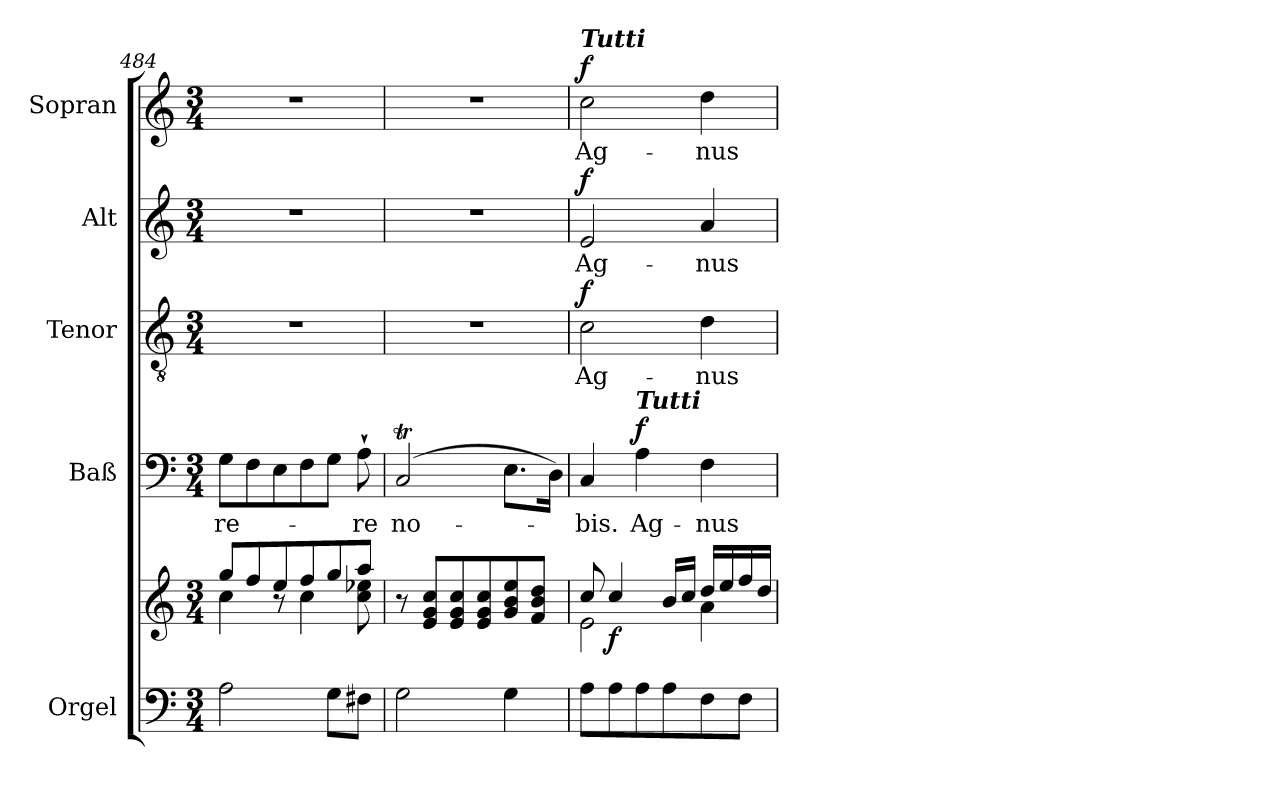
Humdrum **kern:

**kern	**kern	**dynam	**kern	**text	**dynam	**kern	**text	**dynam	**kern	**text	**dynam	**kern	**text	**dynam
*part5	*part5	*part5	*part4	*part4	*part4	*part3	*part3	*part3	*part2	*part2	*part2	*part1	*part1	*part1
*staff6	*staff5	*staff5/6	*staff4	*staff4	*staff4	*staff3	*staff3	*staff3	*staff2	*staff2	*staff2	*staff1	*staff1	*staff1
*I"Orgel	*	*	*I"Baß	*	*	*I"Tenor	*	*	*I"Alt	*	*	*I"Sopran	*	*
*clefF4	*clefG2	*	*clefF4	*	*	*clefGv2	*	*	*clefG2	*	*	*clefG2	*	*
*k[]	*k[]	*	*k[]	*	*	*k[]	*	*	*k[]	*	*	*k[]	*	*
*C:	*C:	*	*C:	*	*	*C:	*	*	*C:	*	*	*C:	*	*
*M3/4	*M3/4	*	*M3/4	*	*	*M3/4	*	*	*M3/4	*	*	*M3/4	*	*
=484	=484	=484	=484	=484	=484	=484	=484	=484	=484	=484	=484	=484	=484	=484
*	*^	*	*	*	*	*	*	*	*	*	*	*	*	*
!	!	!	!	!	!LO:LY:b	!	!	!	!	!	!	!	!	!	!
2A\	8gg/L	4cc\	.	8G\L	-re-	.	2.r	.	.	2.r	.	.	2.r	.	.
.	8ff/	.	.	8F\	.	.	.	.	.	.	.	.	.	.	.
.	8ee/	8ra	.	8E\	.	.	.	.	.	.	.	.	.	.	.
.	8ff/	4cc\	.	8F\	.	.	.	.	.	.	.	.	.	.	.
8G\L	8gg/	.	.	8G\J	.	.	.	.	.	.	.	.	.	.	.
!	!	!	!	!	!LO:LY:b	!	!	!	!	!	!	!	!	!	!
8F#X\J	8aa/J	8cc\ 8ee-X\	.	8A`>\	-re	.	.	.	.	.	.	.	.	.	.
=485	=485	=485	=485	=485	=485	=485	=485	=485	=485	=485	=485	=485	=485	=485	=485
!	!	!	!	!	!LO:LY:b	!	!	!	!	!	!	!	!	!	!
*	*v	*v	*	*	*	*	*	*	*	*	*	*	*	*	*
2G\	8r	.	(2CT/	no-	.	2.r	.	.	2.r	.	.	2.r	.	.
.	8e/ 8g/ 8cc/L	.	.	.	.	.	.	.	.	.	.	.	.	.
.	8e/ 8g/ 8cc/	.	.	.	.	.	.	.	.	.	.	.	.	.
.	8e/ 8g/ 8cc/	.	.	.	.	.	.	.	.	.	.	.	.	.
4G\	8g/ 8b/ 8ee/	.	8.E\L	.	.	.	.	.	.	.	.	.	.	.
.	8f/ 8b/ 8dd/J	.	.	.	.	.	.	.	.	.	.	.	.	.
.	.	.	16D\Jk)	.	.	.	.	.	.	.	.	.	.	.
=486	=486	=486	=486	=486	=486	=486	=486	=486	=486	=486	=486	=486	=486	=486
*	*^	*	*	*	*	*	*	*	*	*	*	*	*	*
!	!	!	!	!	!	!	!	!	!	!	!	!	!LO:TX:a:Bi:t=Tutti	!	!
!	!	!	!	!	!LO:LY:b	!	!	!LO:LY:b	!LO:DY:a	!	!LO:LY:b	!LO:DY:a	!	!LO:LY:b	!LO:DY:a
8A\L	8cc/	2e\	.	4C/	-bis.	.	2c\	Ag-	f	2e/	Ag-	f	2cc\	Ag-	f
!	!	!	!LO:DY:b	!	!	!	!	!	!	!	!	!	!	!	!
8A\	4cc/	.	f	.	.	.	.	.	.	.	.	.	.	.	.
!	!	!	!	!LO:TX:a:Bi:t=Tutti	!	!	!	!	!	!	!	!	!	!	!
!	!	!	!	!	!LO:LY:b	!LO:DY:a	!	!	!	!	!	!	!	!	!
8A\	.	.	.	4A\	Ag-	f	.	.	.	.	.	.	.	.	.
8A\	16b/LL	.	.	.	.	.	.	.	.	.	.	.	.	.	.
.	16cc/JJ	.	.	.	.	.	.	.	.	.	.	.	.	.	.
!	!	!	!	!	!LO:LY:b	!	!	!LO:LY:b	!	!	!LO:LY:b	!	!	!LO:LY:b	!
8F\	16dd/LL	4a\	.	4F\	-nus	.	4d\	-nus	.	4a/	-nus	.	4dd\	-nus	.
.	16ee/	.	.	.	.	.	.	.	.	.	.	.	.	.	.
8F\J	16ff/	.	.	.	.	.	.	.	.	.	.	.	.	.	.
.	16dd/JJ	.	.	.	.	.	.	.	.	.	.	.	.	.	.
*	*v	*v	*	*	*	*	*	*	*	*	*	*	*	*	*
=	=	=	=	=	=	=	=	=	=	=	=	=	=	=
*-	*-	*-	*-	*-	*-	*-	*-	*-	*-	*-	*-	*-	*-	*-
